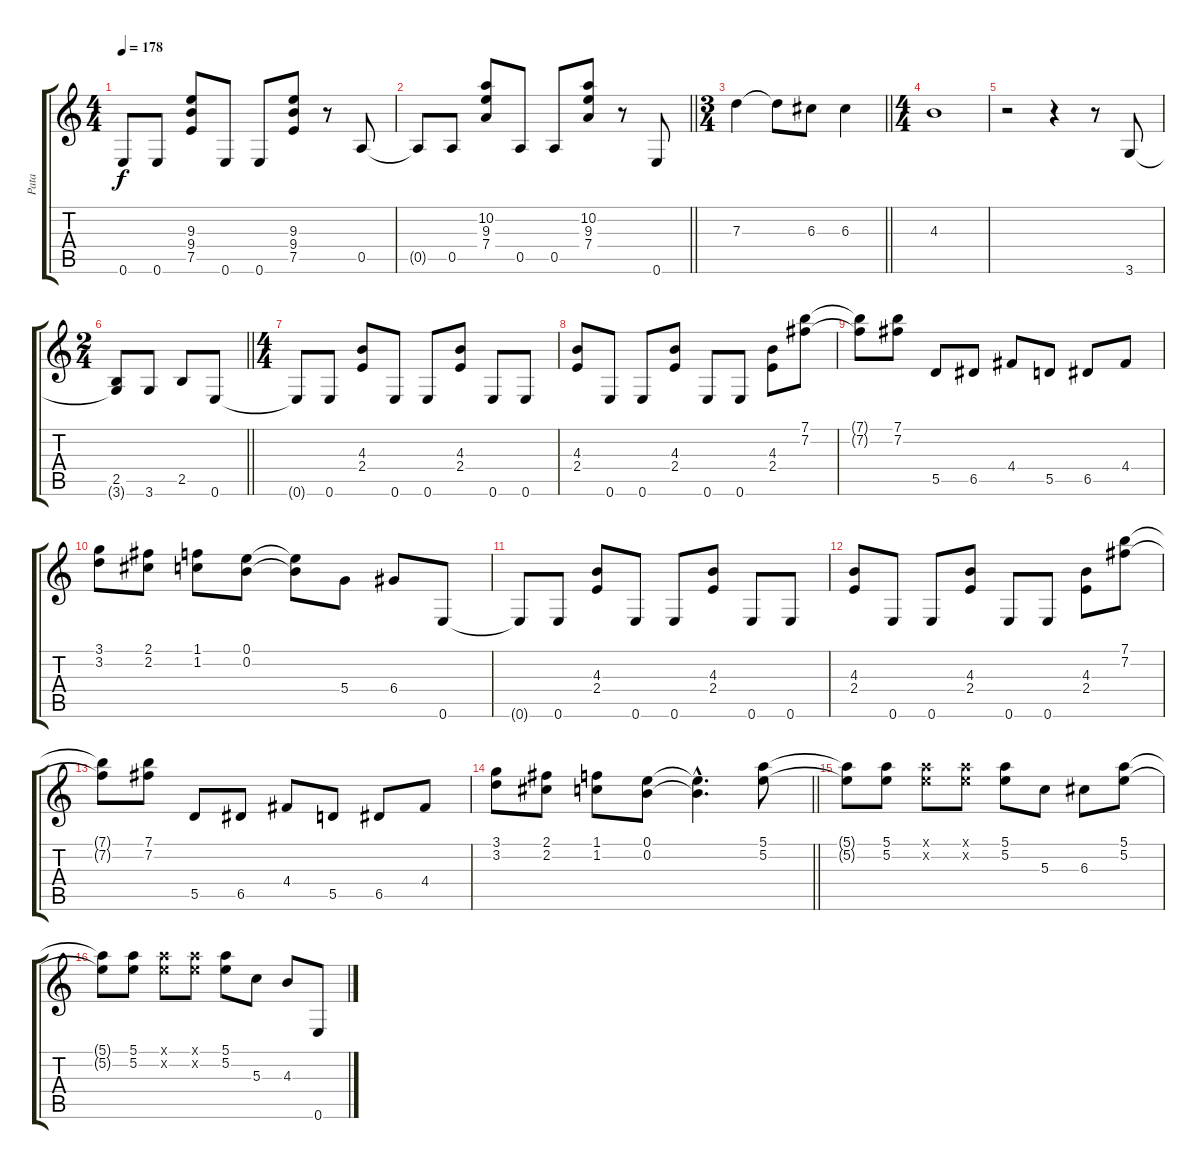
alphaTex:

\track ("Pata" "Pata") {instrument distortionguitar}
\staff {score tabs}
\tuning (E4 B3 G3 D3 A2 E2) {hide}
\ts (4 4)
\tempo 178
\clef g2
\ks c
0.6{t}.8{dy f} 0.6.8 (9.3 9.4 7.5).8 0.6.8 0.6.8 (9.3 9.4 7.5).8 r.8 0.5.8 |
\barLineRight lightlight
0.5{t}.8 0.5.8 (10.2 9.3 7.4).8 0.5.8 0.5.8 (10.2 9.3 7.4).8 r.8 0.6.8 |
\ts (3 4)
\barLineRight lightlight
7.3.4 7.3{t}.8 6.3.8 6.3.4 |
\ts (4 4)
4.3.1 |
r.2 r.4 r.8 3.6.8 |
\ts (2 4)
\barLineRight lightlight
(2.5 3.6{t}).8 3.6.8 2.5.8 0.6.8 |
\ts (4 4)
0.6{t}.8 0.6.8 (4.3 2.4).8 0.6.8 0.6.8 (4.3 2.4).8 0.6.8 0.6.8 |
(4.3 2.4).8 0.6.8 0.6.8 (4.3 2.4).8 0.6.8 0.6.8 (4.3 2.4).8 (7.1 7.2).8 |
(7.1{t} 7.2{t}).8 (7.1 7.2).8 5.5.8 6.5.8 4.4.8 5.5.8 6.5.8 4.4.8 |
(3.1 3.2).8 (2.1 2.2).8 (1.1 1.2).8 (0.1 0.2).8 (0.1{t} 0.2{t}).8 5.4.8 6.4.8 0.6.8 |
0.6{t}.8 0.6.8 (4.3 2.4).8 0.6.8 0.6.8 (4.3 2.4).8 0.6.8 0.6.8 |
(4.3 2.4).8 0.6.8 0.6.8 (4.3 2.4).8 0.6.8 0.6.8 (4.3 2.4).8 (7.1 7.2).8 |
(7.1{t} 7.2{t}).8 (7.1 7.2).8 5.5.8 6.5.8 4.4.8 5.5.8 6.5.8 4.4.8 |
\barLineRight lightlight
(3.1 3.2).8 (2.1 2.2).8 (1.1 1.2).8 (0.1 0.2).8 (0.1{hac t} 0.2{hac t}).4{d} (5.1 5.2).8 |
(5.1{t} 5.2{t}).8 (5.1 5.2).8 (5.1{x} 5.2{x}).8 (5.1{x} 5.2{x}).8 (5.1 5.2).8 5.3.8 6.3.8 (5.1 5.2).8 |
(5.1{t} 5.2{t}).8 (5.1 5.2).8 (5.1{x} 5.2{x}).8 (5.1{x} 5.2{x}).8 (5.1 5.2).8 5.3.8 4.3.8 0.6.8
